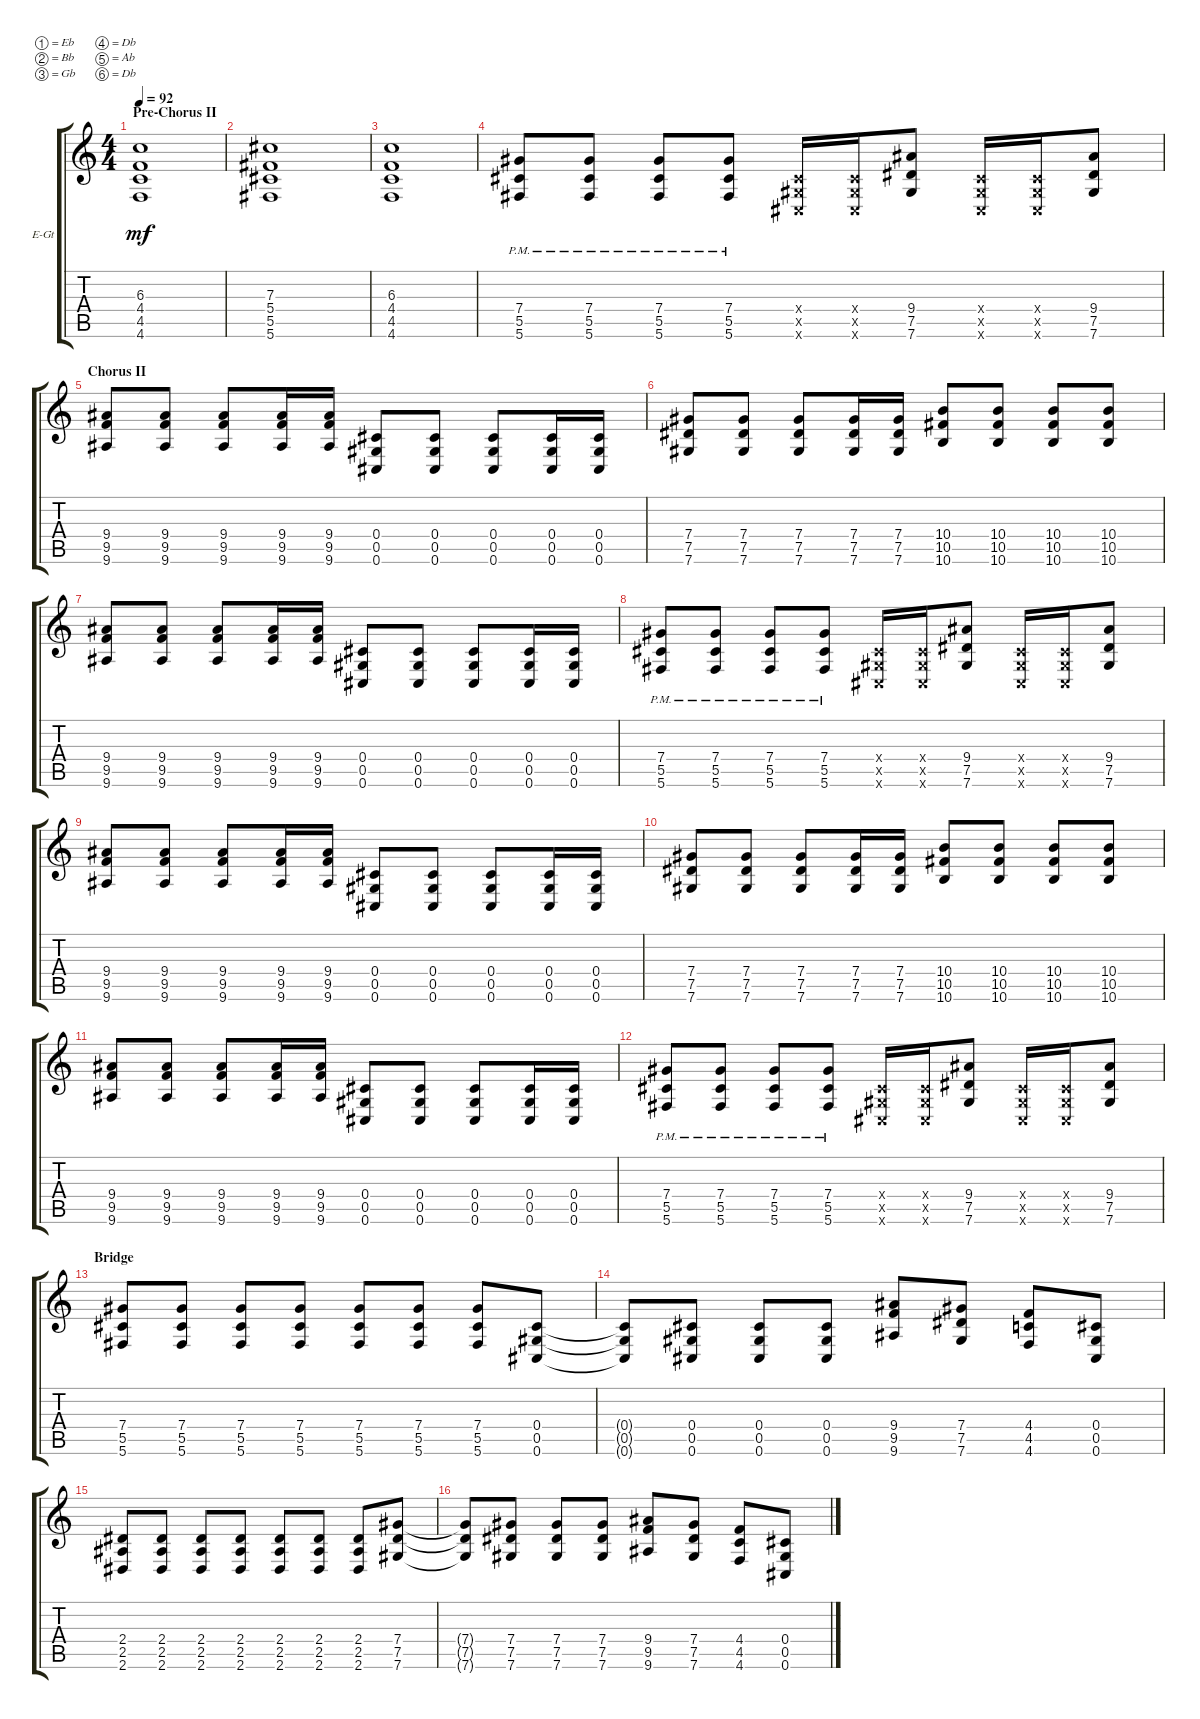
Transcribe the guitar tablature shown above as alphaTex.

\defaultSystemsLayout 4
\bracketExtendMode groupsimilarinstruments
\firstSystemTrackNameOrientation horizontal
\otherSystemsTrackNameOrientation horizontal
\track ("Electric Guitar" "E-Gt") {instrument distortionguitar}
\staff {score tabs}
\tuning (Eb4 Bb3 Gb3 Db3 Ab2 Db2)
\ts (4 4)
\section ("" "Pre-Chorus II")
\tempo 92
\clef g2
\ks c
(6.3 4.4 4.5 4.6).1{dy mf} |
(7.3 5.4 5.5 5.6).1 |
(4.6 4.5 4.4 6.3).1 |
(7.4{pm} 5.5{pm} 5.6{pm}).8 (5.6{pm} 5.5{pm} 7.4{pm}).8 (5.6{pm} 5.5{pm} 7.4{pm}).8 (7.4{pm} 5.5{pm} 5.6{pm}).8 (0.6{x} 0.5{x} 0.4{x}).16 (0.4{x} 0.5{x} 0.6{x}).16 (9.4 7.5 7.6).8 (0.6{x} 0.5{x} 0.4{x}).16 (0.4{x} 0.5{x} 0.6{x}).16 (9.4 7.5 7.6).8 |
\section ("" "Chorus II")
(9.6 9.5 9.4).8 (9.4 9.5 9.6).8 (9.6 9.5 9.4).8 (9.4 9.5 9.6).16 (9.6 9.5 9.4).16 (0.4 0.5 0.6).8 (0.6 0.5 0.4).8 (0.4 0.5 0.6).8 (0.6 0.5 0.4).16 (0.4 0.5 0.6).16 |
(7.6 7.5 7.4).8 (7.4 7.5 7.6).8 (7.6 7.5 7.4).8 (7.4 7.5 7.6).16 (7.6 7.5 7.4).16 (10.4 10.5 10.6).8 (10.6 10.5 10.4).8 (10.6 10.5 10.4).8 (10.4 10.5 10.6).8 |
(9.6 9.5 9.4).8 (9.4 9.5 9.6).8 (9.6 9.5 9.4).8 (9.4 9.5 9.6).16 (9.6 9.5 9.4).16 (0.4 0.5 0.6).8 (0.6 0.5 0.4).8 (0.4 0.5 0.6).8 (0.6 0.5 0.4).16 (0.4 0.5 0.6).16 |
(7.4{pm} 5.5{pm} 5.6{pm}).8 (5.6{pm} 5.5{pm} 7.4{pm}).8 (5.6{pm} 5.5{pm} 7.4{pm}).8 (7.4{pm} 5.5{pm} 5.6{pm}).8 (0.6{x} 0.5{x} 0.4{x}).16 (0.4{x} 0.5{x} 0.6{x}).16 (9.4 7.5 7.6).8 (0.6{x} 0.5{x} 0.4{x}).16 (0.4{x} 0.5{x} 0.6{x}).16 (9.4 7.5 7.6).8 |
(9.6 9.5 9.4).8 (9.4 9.5 9.6).8 (9.6 9.5 9.4).8 (9.4 9.5 9.6).16 (9.6 9.5 9.4).16 (0.4 0.5 0.6).8 (0.6 0.5 0.4).8 (0.4 0.5 0.6).8 (0.6 0.5 0.4).16 (0.4 0.5 0.6).16 |
(7.6 7.5 7.4).8 (7.4 7.5 7.6).8 (7.6 7.5 7.4).8 (7.4 7.5 7.6).16 (7.6 7.5 7.4).16 (10.4 10.5 10.6).8 (10.6 10.5 10.4).8 (10.6 10.5 10.4).8 (10.4 10.5 10.6).8 |
(9.6 9.5 9.4).8 (9.4 9.5 9.6).8 (9.6 9.5 9.4).8 (9.4 9.5 9.6).16 (9.6 9.5 9.4).16 (0.4 0.5 0.6).8 (0.6 0.5 0.4).8 (0.4 0.5 0.6).8 (0.6 0.5 0.4).16 (0.4 0.5 0.6).16 |
(7.4{pm} 5.5{pm} 5.6{pm}).8 (5.6{pm} 5.5{pm} 7.4{pm}).8 (5.6{pm} 5.5{pm} 7.4{pm}).8 (7.4{pm} 5.5{pm} 5.6{pm}).8 (0.6{x} 0.5{x} 0.4{x}).16 (0.4{x} 0.5{x} 0.6{x}).16 (9.4 7.5 7.6).8 (0.6{x} 0.5{x} 0.4{x}).16 (0.4{x} 0.5{x} 0.6{x}).16 (9.4 7.5 7.6).8 |
\section ("" "Bridge")
(5.6 5.5 7.4).8 (7.4 5.5 5.6).8 (5.6 5.5 7.4).8 (7.4 5.5 5.6).8 (5.6 5.5 7.4).8 (7.4 5.5 5.6).8 (5.6 5.5 7.4).8 (0.4 0.5 0.6).8 |
(0.6{t} 0.5{t} 0.4{t}).8 (0.4 0.5 0.6).8 (0.6 0.5 0.4).8 (0.4 0.5 0.6).8 (9.6 9.4 9.5).8 (7.4 7.5 7.6).8 (4.6 4.5 4.4).8 (0.4 0.6 0.5).8 |
(2.6 2.5 2.4).8 (2.4 2.5 2.6).8 (2.4 2.5 2.6).8 (2.6 2.5 2.4).8 (2.4 2.5 2.6).8 (2.6 2.5 2.4).8 (2.4 2.5 2.6).8 (7.6 7.5 7.4).8 |
(7.4{t} 7.5{t} 7.6{t}).8 (7.6 7.5 7.4).8 (7.4 7.5 7.6).8 (7.6 7.5 7.4).8 (9.4 9.5 9.6).8 (7.6 7.5 7.4).8 (4.4 4.5 4.6).8 (0.6 0.4 0.5).8
